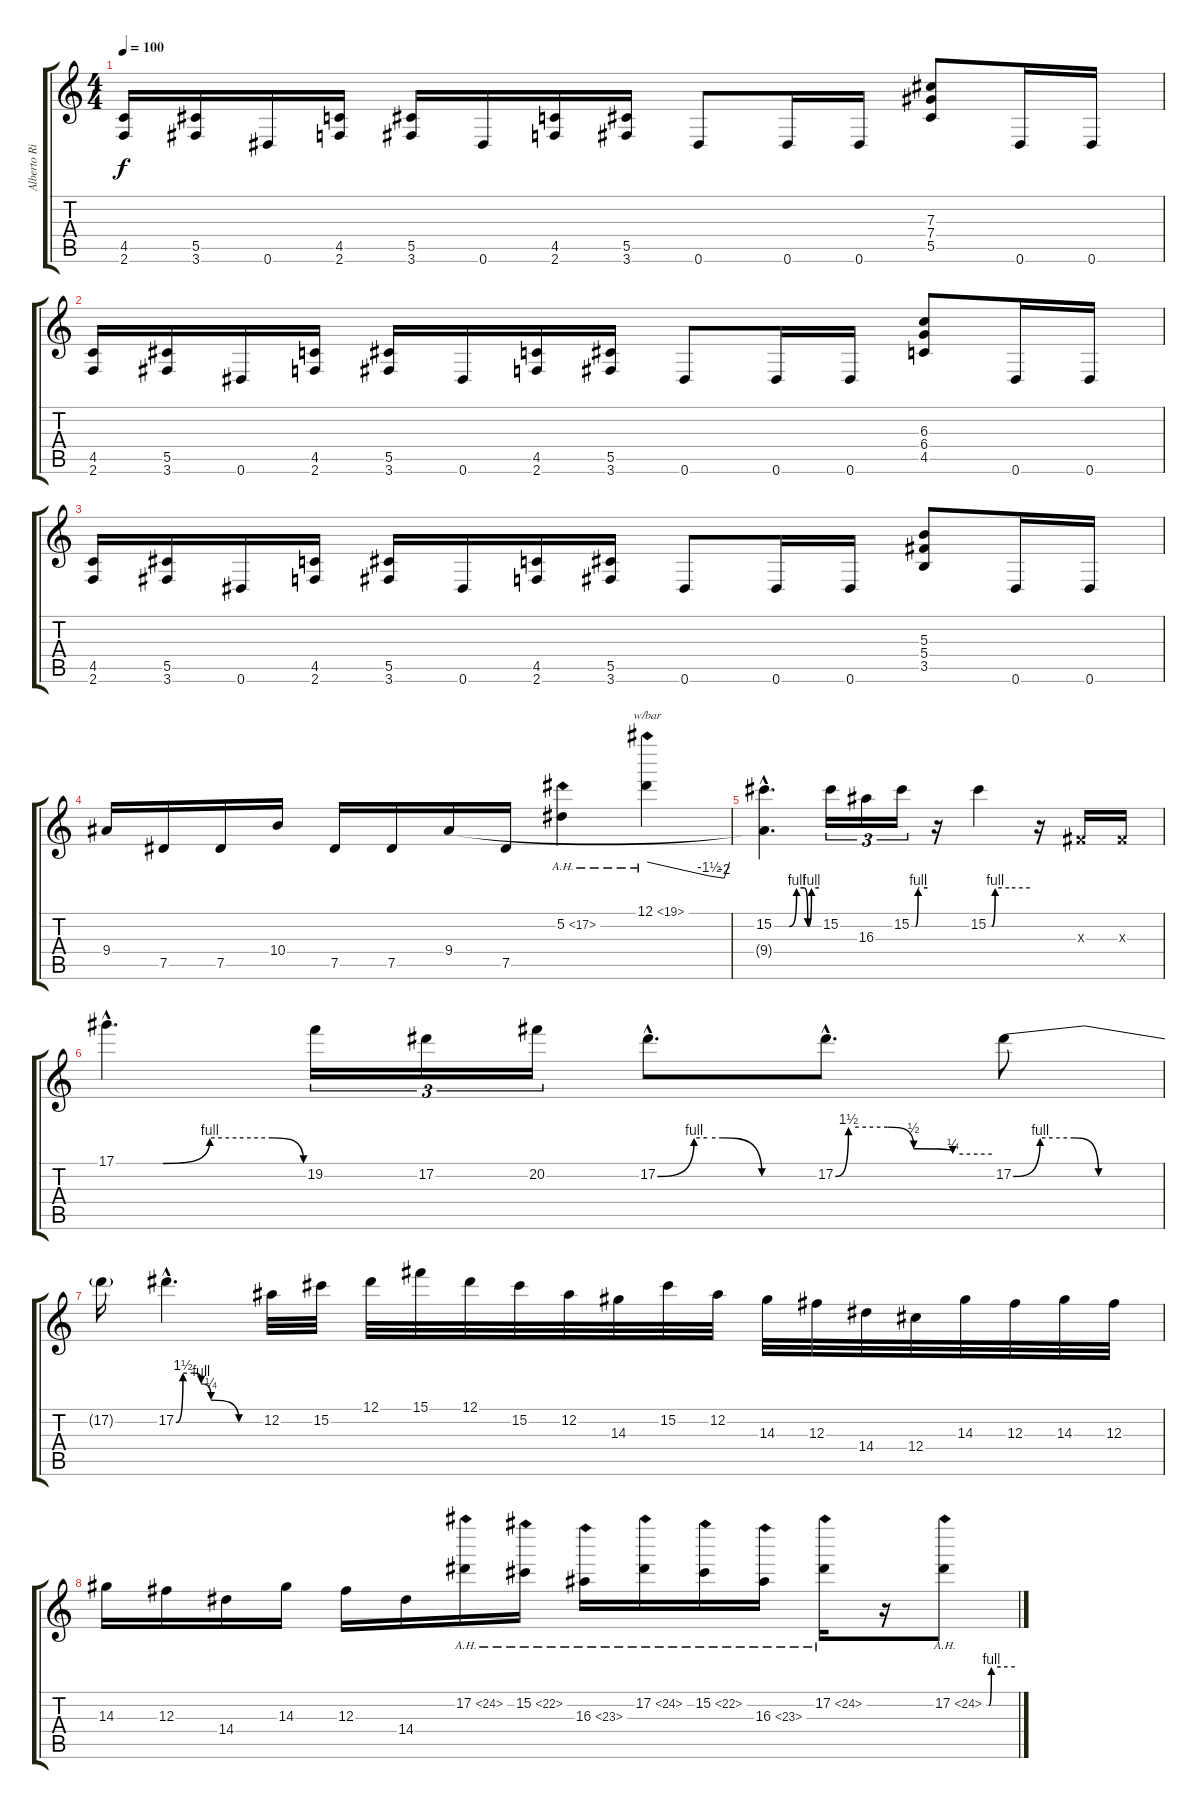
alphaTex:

\track ("Alberto Rionda" "Alberto Ri") {instrument distortionguitar}
\staff {score tabs}
\tuning (Eb4 Bb3 Gb3 Db3 Ab2 Eb2) {hide}
\ts (4 4)
\tempo 100
\clef g2
\ks c
(4.5 2.6).16{dy f} (5.5 3.6).16 0.6.16 (4.5 2.6).16 (5.5 3.6).16 0.6.16 (4.5 2.6).16 (5.5 3.6).16 0.6.8 0.6.16 0.6.16 (7.3 7.4 5.5).8 0.6.16 0.6.16 |
(4.5 2.6).16 (5.5 3.6).16 0.6.16 (4.5 2.6).16 (5.5 3.6).16 0.6.16 (4.5 2.6).16 (5.5 3.6).16 0.6.8 0.6.16 0.6.16 (6.3 6.4 4.5).8 0.6.16 0.6.16 |
(4.5 2.6).16 (5.5 3.6).16 0.6.16 (4.5 2.6).16 (5.5 3.6).16 0.6.16 (4.5 2.6).16 (5.5 3.6).16 0.6.8 0.6.16 0.6.16 (5.3 5.4 3.5).8 0.6.16 0.6.16 |
9.4.16 7.5.16 7.5.16 10.4.16 7.5.16 7.5.16 9.4.16 7.5.16 5.2{ah 12}.4 12.1{ah 7}.4{tbe (custom default 0 0 45 -6 56 -8 60 0)} |
(15.2{be (custom 0 0 20 0 30 4 40 4 45 0 50 4 60 4) hac} 9.4{hac t}).4{d} 15.2.16{tu (3 2)} 16.3.16{tu (3 2)} 15.2{be (custom 0 0 15 0 25 4 30 4 60 4)}.16{tu (3 2)} r.16 15.2{be (custom 0 0 5 0 10 4 30 4 60 4)}.4 r.16 0.3{x}.16 0.3{x}.16 |
17.1{be (custom 0 0 15 0 30 4 50 4 60 0) hac}.4{d} 19.2.16{tu (3 2)} 17.2.16{tu (3 2)} 20.2.16{tu (3 2)} 17.2{be (custom 0 0 14 4 19 4 25 4 40 0 50 0 60 0) hac}.8{d} 17.2{be (custom 0 0 5 6 20 6 30 2 45 1 60 1) hac}.8{d} 17.2{be (custom 0 0 11 4 25 4 35 0 60 0)}.8 |
17.2{t}.16 17.2{be (custom 0 0 5 6 13 6 18 4 25 1 45 0 60 0) hac}.4{d} 12.2.32 15.2.32 12.1.32 15.1.32 12.1.32 15.2.32 12.2.32 14.3.32 15.2.32 12.2.32 14.3.32 12.3.32 14.4.32 12.4.32 14.3.32 12.3.32 14.3.32 12.3.32 |
14.3.16 12.3.16 14.4.16 14.3.16 12.3.16 14.4.16 17.2{ah 7}.16 15.2{ah 7}.16 16.3{ah 7}.16 17.2{ah 7}.16 15.2{ah 7}.16 16.3{ah 7}.16 17.2{ah 7}.16 r.16 17.2{be (custom 0 0 5 0 10 4 30 4 60 4) ah 7}.8
